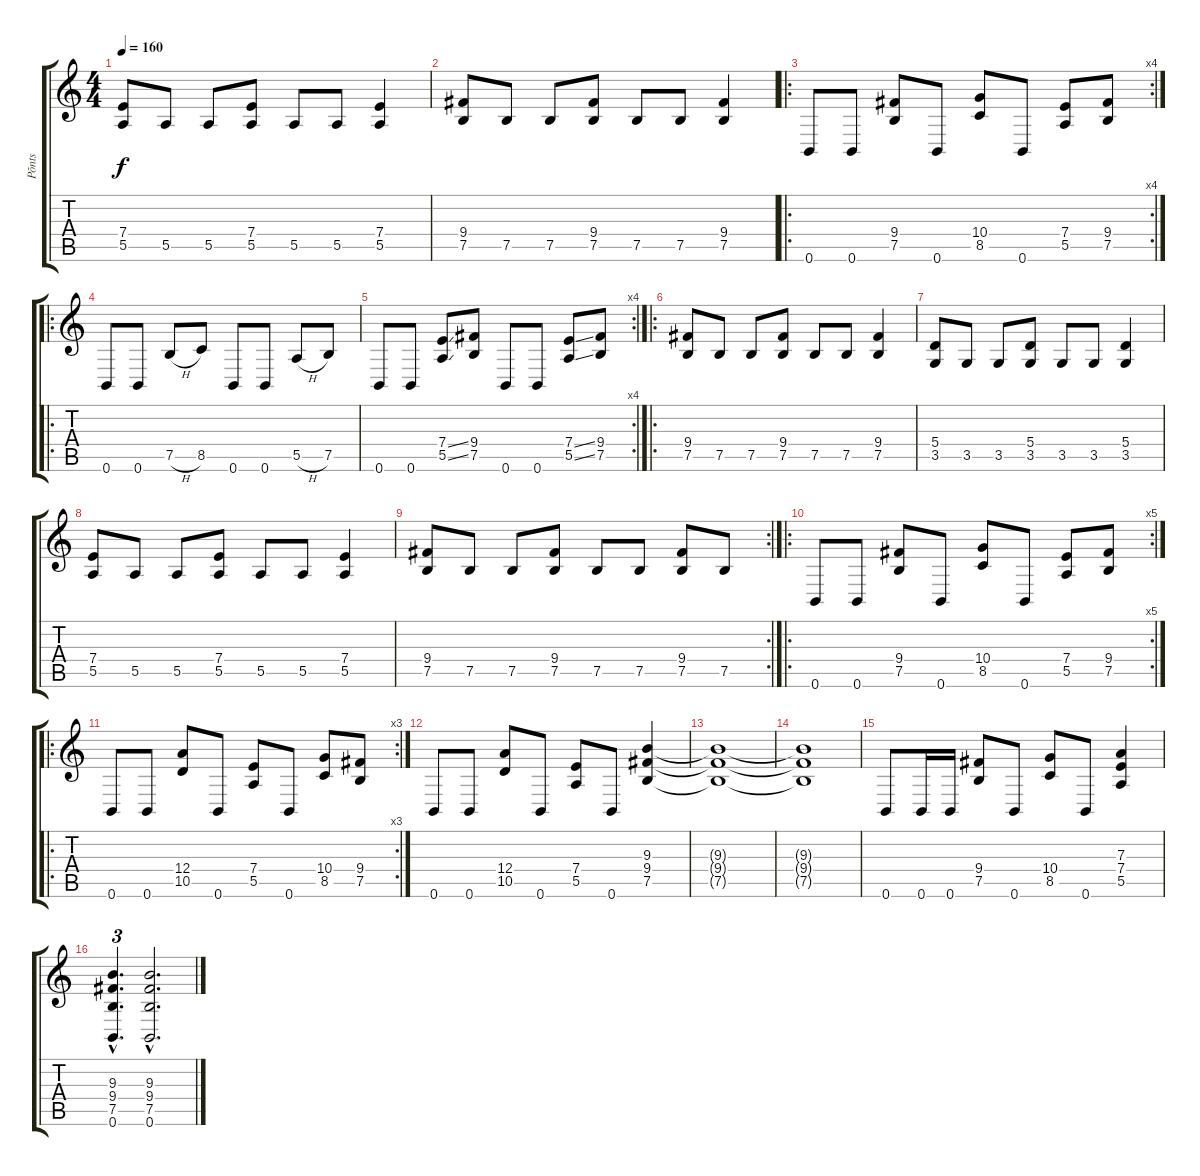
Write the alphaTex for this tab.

\track ("Põnts" "Põnts") {instrument distortionguitar}
\staff {score tabs}
\tuning (B3 Gb3 D3 A2 E2 B1) {hide}
\ts (4 4)
\tempo 160
\clef g2
\ks c
(7.4 5.5).8{dy f} 5.5.8 5.5.8 (7.4 5.5).8 5.5.8 5.5.8 (7.4 5.5).4 |
(9.4 7.5).8 7.5.8 7.5.8 (9.4 7.5).8 7.5.8 7.5.8 (9.4 7.5).4 |
\ro
\rc 4
0.6.8{volume 16} 0.6.8 (9.4 7.5).8 0.6.8 (10.4 8.5).8 0.6.8 (7.4 5.5).8 (9.4 7.5).8 |
\ro
0.6.8 0.6.8 7.5{h}.8 8.5.8 0.6.8 0.6.8 5.5{h}.8 7.5.8 |
\rc 4
0.6.8 0.6.8 (7.4{ss} 5.5{ss}).8 (9.4 7.5).8 0.6.8 0.6.8 (7.4{ss} 5.5{ss}).8 (9.4 7.5).8 |
\ro
(9.4 7.5).8 7.5.8 7.5.8 (9.4 7.5).8 7.5.8 7.5.8 (9.4 7.5).4 |
(5.4 3.5).8 3.5.8 3.5.8 (5.4 3.5).8 3.5.8 3.5.8 (5.4 3.5).4 |
(7.4 5.5).8 5.5.8 5.5.8 (7.4 5.5).8 5.5.8 5.5.8 (7.4 5.5).4 |
\rc 2
(9.4 7.5).8 7.5.8 7.5.8 (9.4 7.5).8 7.5.8 7.5.8 (9.4 7.5).8 7.5.8 |
\ro
\rc 5
0.6.8 0.6.8 (9.4 7.5).8 0.6.8 (10.4 8.5).8 0.6.8 (7.4 5.5).8 (9.4 7.5).8 |
\ro
\rc 3
0.6.8 0.6.8 (12.4 10.5).8 0.6.8 (7.4 5.5).8 0.6.8 (10.4 8.5).8 (9.4 7.5).8 |
0.6.8 0.6.8 (12.4 10.5).8 0.6.8 (7.4 5.5).8 0.6.8 (9.3 9.4 7.5).4 |
(9.3{t} 9.4{t} 7.5{t}).1 |
(9.3{t} 9.4{t} 7.5{t}).1 |
0.6.8 0.6.16 0.6.16 (9.4 7.5).8 0.6.8 (10.4 8.5).8 0.6.8 (7.3 7.4 5.5).4 |
(9.3{hac} 9.4{hac} 7.5{hac} 0.6{hac}).4{d tu (3 2)} (9.3{hac} 9.4{hac} 7.5{hac} 0.6{hac}).2{d}
